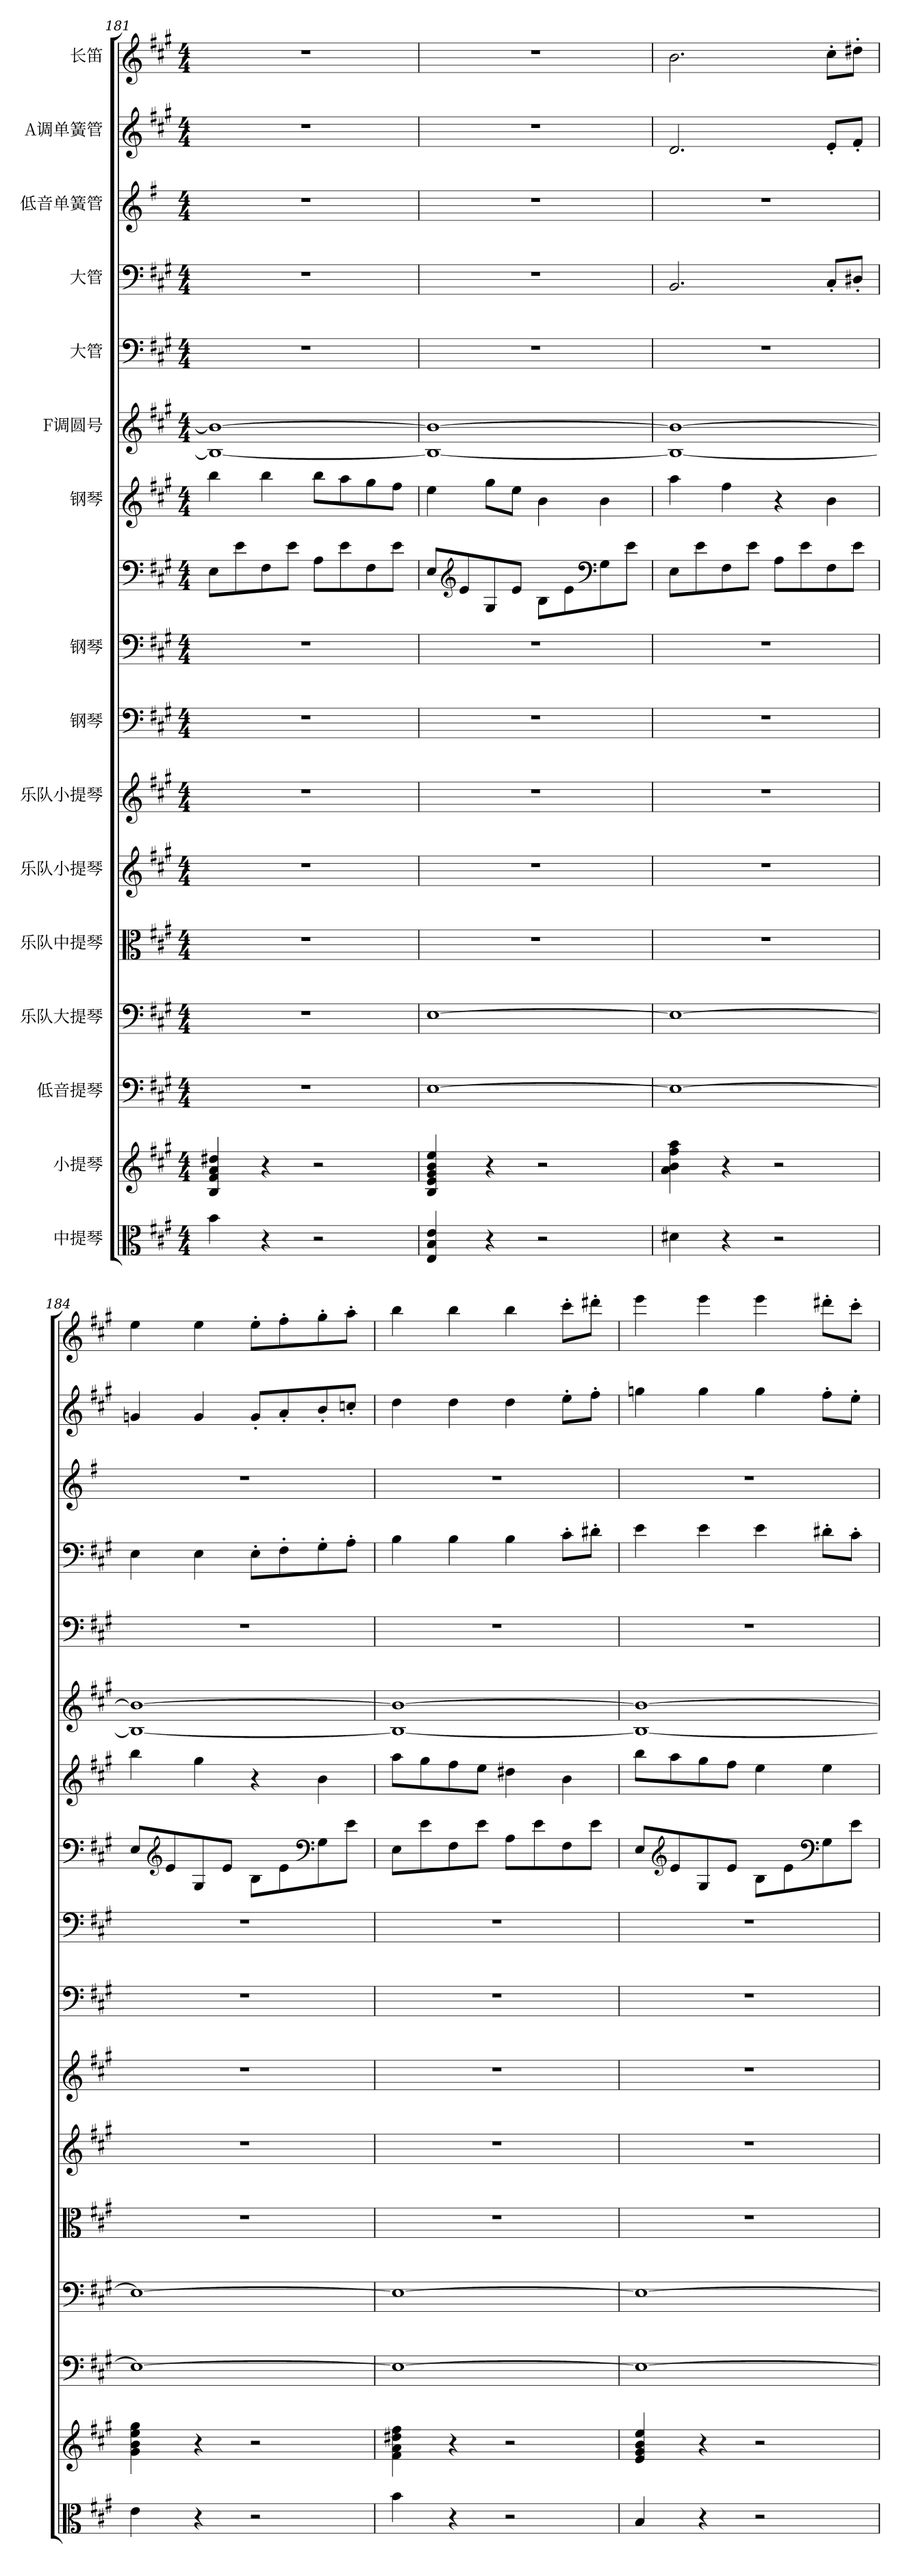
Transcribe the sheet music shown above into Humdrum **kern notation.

**kern	**kern	**kern	**kern	**kern	**kern	**kern	**kern	**kern	**kern	**kern	**kern	**kern	**kern	**kern	**kern	**kern
*part16	*part15	*part14	*part13	*part12	*part11	*part10	*part9	*part8	*part8	*part7	*part6	*part5	*part4	*part3	*part2	*part1
*staff17	*staff16	*staff15	*staff14	*staff13	*staff12	*staff11	*staff10	*staff9	*staff8	*staff7	*staff6	*staff5	*staff4	*staff3	*staff2	*staff1
*I"中提琴	*I"小提琴	*I"低音提琴	*I"乐队大提琴	*I"乐队中提琴	*I"乐队小提琴	*I"乐队小提琴	*I"钢琴	*I"钢琴	*	*I"钢琴	*I"F调圆号	*I"大管	*I"大管	*I"低音单簧管	*I"A调单簧管	*I"长笛
!!LO:PB:g=z
*clefC3	*clefG2	*clefF4	*clefF4	*clefC3	*clefG2	*clefG2	*clefF4	*clefF4	*clefF4	*clefG2	*clefG2	*clefF4	*clefF4	*clefG2	*clefG2	*clefG2
*	*	*ITrd7c12	*	*	*	*	*	*	*	*	*ITrd4c7	*	*	*ITrd8c14	*ITrd2c3	*
*k[f#c#g#]	*k[f#c#g#]	*k[f#c#g#]	*k[f#c#g#]	*k[f#c#g#]	*k[f#c#g#]	*k[f#c#g#]	*k[f#c#g#]	*k[f#c#g#]	*k[f#c#g#]	*k[f#c#g#]	*k[f#c#]	*k[f#c#g#]	*k[f#c#g#]	*k[f#]	*k[f#c#g#d#a#e#]	*k[f#c#g#]
*M4/4	*M4/4	*M4/4	*M4/4	*M4/4	*M4/4	*M4/4	*M4/4	*M4/4	*M4/4	*M4/4	*M4/4	*M4/4	*M4/4	*M4/4	*M4/4	*M4/4
=181	=181	=181	=181	=181	=181	=181	=181	=181	=181	=181	=181	=181	=181	=181	=181	=181
4b\	4B/ 4f#/ 4a/ 4dd#X/	1r	1r	1r	1r	1r	1r	1r	8E\L	4bb\	1E_ 1e_	1r	1r	1r	1r	1r
.	.	.	.	.	.	.	.	.	8e\	.	.	.	.	.	.	.
4r	4r	.	.	.	.	.	.	.	8F#\	4bb\	.	.	.	.	.	.
.	.	.	.	.	.	.	.	.	8e\J	.	.	.	.	.	.	.
2r	2r	.	.	.	.	.	.	.	8A\L	8bb\L	.	.	.	.	.	.
.	.	.	.	.	.	.	.	.	8e\	8aa\	.	.	.	.	.	.
.	.	.	.	.	.	.	.	.	8F#\	8gg#\	.	.	.	.	.	.
.	.	.	.	.	.	.	.	.	8e\J	8ff#\J	.	.	.	.	.	.
=182	=182	=182	=182	=182	=182	=182	=182	=182	=182	=182	=182	=182	=182	=182	=182	=182
4E/ 4B/ 4e/	4B/ 4e/ 4g#/ 4b/ 4ee/	[1EE	[1E	1r	1r	1r	1r	1r	8E/L	4ee\	1E_ 1e_	1r	1r	1r	1r	1r
*	*	*	*	*	*	*	*	*	*clefG2	*	*	*	*	*	*	*
.	.	.	.	.	.	.	.	.	8e/	.	.	.	.	.	.	.
4r	4r	.	.	.	.	.	.	.	8G#/	8gg#\L	.	.	.	.	.	.
.	.	.	.	.	.	.	.	.	8e/J	8ee\J	.	.	.	.	.	.
2r	2r	.	.	.	.	.	.	.	8B\L	4b\	.	.	.	.	.	.
.	.	.	.	.	.	.	.	.	8e\	.	.	.	.	.	.	.
*	*	*	*	*	*	*	*	*	*clefF4	*	*	*	*	*	*	*
.	.	.	.	.	.	.	.	.	8G#\	4b\	.	.	.	.	.	.
.	.	.	.	.	.	.	.	.	8e\J	.	.	.	.	.	.	.
=183	=183	=183	=183	=183	=183	=183	=183	=183	=183	=183	=183	=183	=183	=183	=183	=183
4d#X\	4a\ 4b\ 4ff#\ 4aa\	1EE_	1E_	1r	1r	1r	1r	1r	8E\L	4aa\	1E_ 1e_	1r	2.BB/	1r	2.B/	2.b\
.	.	.	.	.	.	.	.	.	8e\	.	.	.	.	.	.	.
4r	4r	.	.	.	.	.	.	.	8F#\	4ff#\	.	.	.	.	.	.
.	.	.	.	.	.	.	.	.	8e\J	.	.	.	.	.	.	.
2r	2r	.	.	.	.	.	.	.	8A\L	4r	.	.	.	.	.	.
.	.	.	.	.	.	.	.	.	8e\	.	.	.	.	.	.	.
.	.	.	.	.	.	.	.	.	8F#\	4b\	.	.	8C#'/L	.	8c#'/L	8cc#'\L
.	.	.	.	.	.	.	.	.	8e\J	.	.	.	8D#X'/J	.	8d#'/J	8dd#X'\J
!!LO:PB:g=z
=184	=184	=184	=184	=184	=184	=184	=184	=184	=184	=184	=184	=184	=184	=184	=184	=184
4e\	4g#\ 4b\ 4ee\ 4gg#\	1EE_	1E_	1r	1r	1r	1r	1r	8E/L	4bb\	1E_ 1e_	1r	4E\	1r	4en/	4ee\
*	*	*	*	*	*	*	*	*	*clefG2	*	*	*	*	*	*	*
.	.	.	.	.	.	.	.	.	8e/	.	.	.	.	.	.	.
4r	4r	.	.	.	.	.	.	.	8G#/	4gg#\	.	.	4E\	.	4e/	4ee\
.	.	.	.	.	.	.	.	.	8e/J	.	.	.	.	.	.	.
2r	2r	.	.	.	.	.	.	.	8B\L	4r	.	.	8E'\L	.	8e'/L	8ee'\L
.	.	.	.	.	.	.	.	.	8e\	.	.	.	8F#'\	.	8f#'/	8ff#'\
*	*	*	*	*	*	*	*	*	*clefF4	*	*	*	*	*	*	*
.	.	.	.	.	.	.	.	.	8G#\	4b\	.	.	8G#'\	.	8g#'/	8gg#'\
.	.	.	.	.	.	.	.	.	8e\J	.	.	.	8A'\J	.	8an'/J	8aa'\J
=185	=185	=185	=185	=185	=185	=185	=185	=185	=185	=185	=185	=185	=185	=185	=185	=185
4b\	4f#\ 4a\ 4dd#X\ 4ff#\	1EE_	1E_	1r	1r	1r	1r	1r	8E\L	8aa\L	1E_ 1e_	1r	4B\	1r	4b\	4bb\
.	.	.	.	.	.	.	.	.	8e\	8gg#\	.	.	.	.	.	.
4r	4r	.	.	.	.	.	.	.	8F#\	8ff#\	.	.	4B\	.	4b\	4bb\
.	.	.	.	.	.	.	.	.	8e\J	8ee\J	.	.	.	.	.	.
2r	2r	.	.	.	.	.	.	.	8A\L	4dd#X\	.	.	4B\	.	4b\	4bb\
.	.	.	.	.	.	.	.	.	8e\	.	.	.	.	.	.	.
.	.	.	.	.	.	.	.	.	8F#\	4b\	.	.	8c#'\L	.	8cc#'\L	8ccc#'\L
.	.	.	.	.	.	.	.	.	8e\J	.	.	.	8d#X'\J	.	8dd#'\J	8ddd#X'\J
=186	=186	=186	=186	=186	=186	=186	=186	=186	=186	=186	=186	=186	=186	=186	=186	=186
4B/	4e/ 4g#/ 4b/ 4ee/	1EE_	1E_	1r	1r	1r	1r	1r	8E/L	8bb\L	1E_ 1e_	1r	4e\	1r	4een\	4eee\
*	*	*	*	*	*	*	*	*	*clefG2	*	*	*	*	*	*	*
.	.	.	.	.	.	.	.	.	8e/	8aa\	.	.	.	.	.	.
4r	4r	.	.	.	.	.	.	.	8G#/	8gg#\	.	.	4e\	.	4ee\	4eee\
.	.	.	.	.	.	.	.	.	8e/J	8ff#\J	.	.	.	.	.	.
2r	2r	.	.	.	.	.	.	.	8B\L	4ee\	.	.	4e\	.	4ee\	4eee\
.	.	.	.	.	.	.	.	.	8e\	.	.	.	.	.	.	.
*	*	*	*	*	*	*	*	*	*clefF4	*	*	*	*	*	*	*
.	.	.	.	.	.	.	.	.	8G#\	4ee\	.	.	8d#X'\L	.	8dd#'\L	8ddd#X'\L
.	.	.	.	.	.	.	.	.	8e\J	.	.	.	8c#'\J	.	8cc#'\J	8ccc#'\J
=	=	=	=	=	=	=	=	=	=	=	=	=	=	=	=	=
*-	*-	*-	*-	*-	*-	*-	*-	*-	*-	*-	*-	*-	*-	*-	*-	*-
